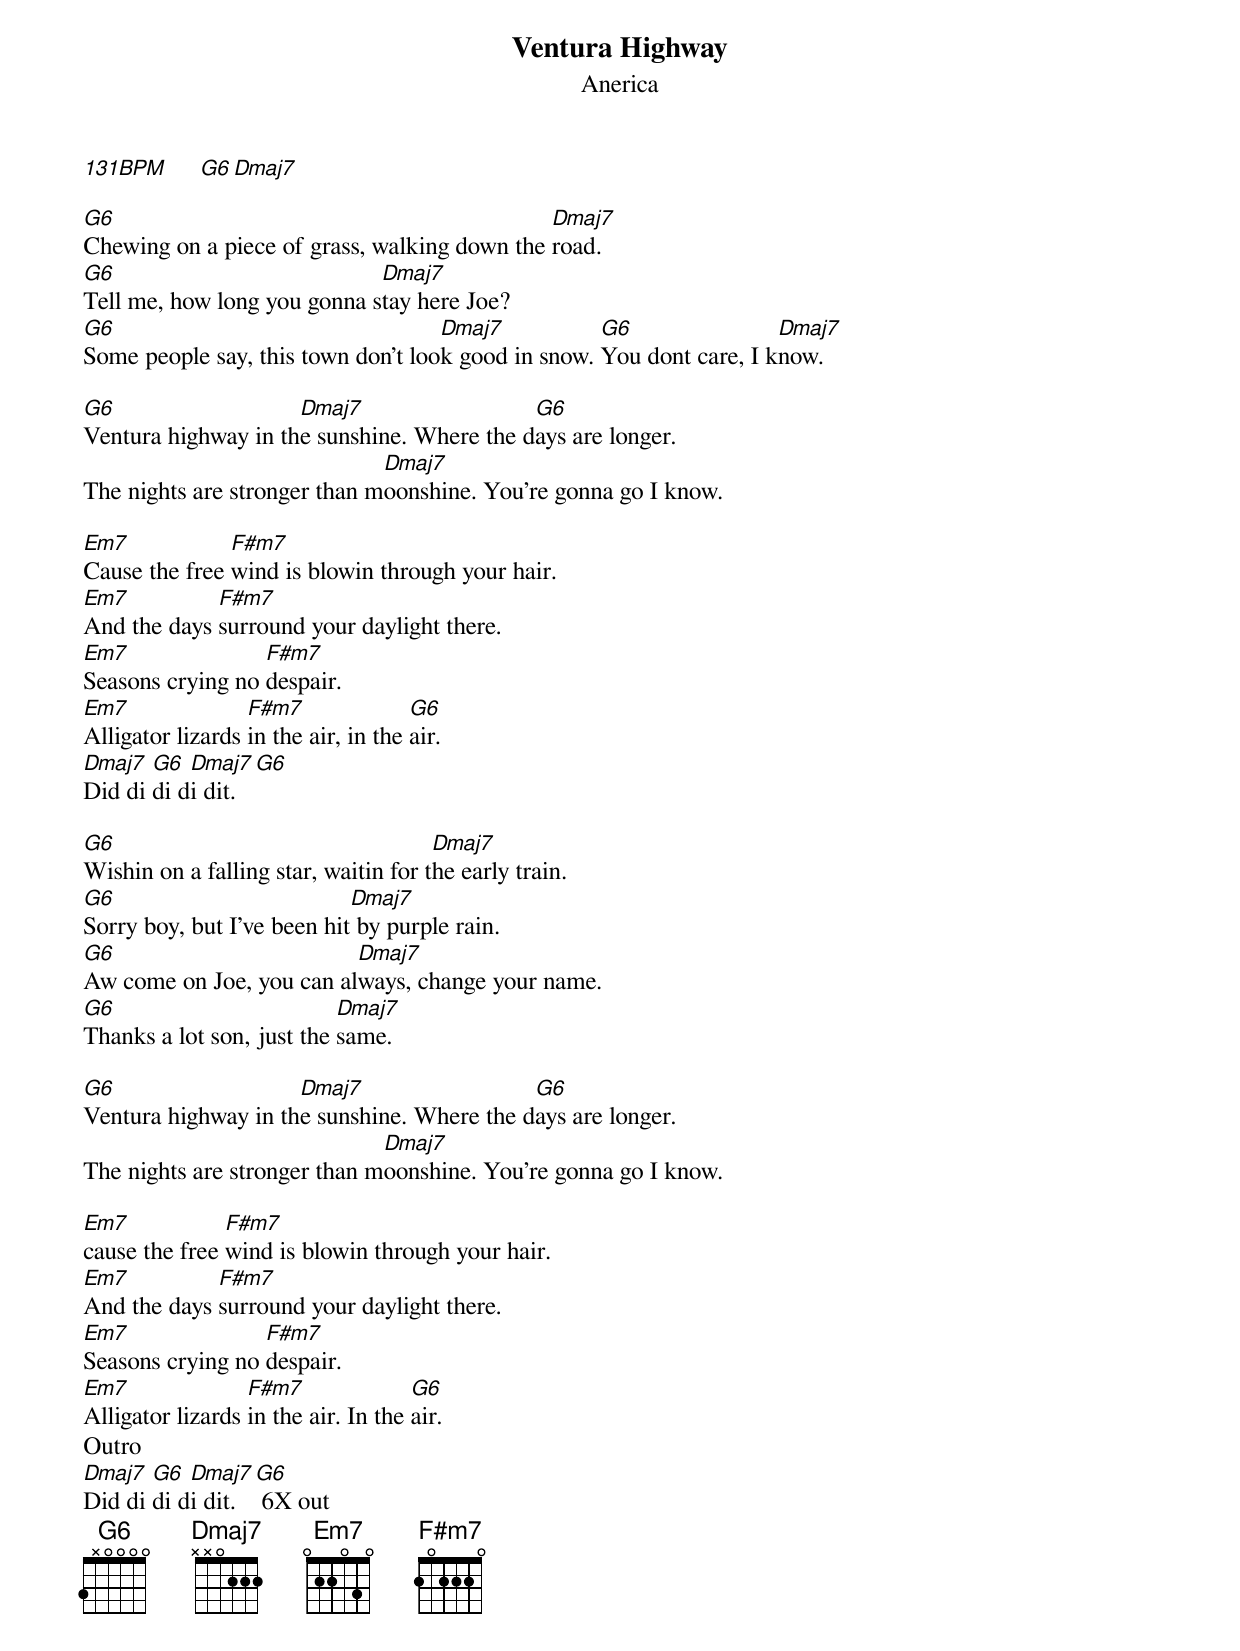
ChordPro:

{title:Ventura Highway}
{subtitle:Anerica}
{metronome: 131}
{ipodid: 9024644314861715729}
[131BPM]     [G6][Dmaj7]

[G6]Chewing on a piece of grass, walking down the [Dmaj7]road.
[G6]Tell me, how long you gonna s[Dmaj7]tay here Joe?
[G6]Some people say, this town don't loo[Dmaj7]k good in snow. [G6]You dont care, I k[Dmaj7]now.

[G6]Ventura highway in th[Dmaj7]e sunshine. Where the d[G6]ays are longer.
The nights are stronger than m[Dmaj7]oonshine. You're gonna go I know.

[Em7]Cause the free [F#m7]wind is blowin through your hair.
[Em7]And the days [F#m7]surround your daylight there.
[Em7]Seasons crying no [F#m7]despair.
[Em7]Alligator lizards [F#m7]in the air, in the [G6]air.
[Dmaj7]Did di [G6]di d[Dmaj7]i dit. [G6]

[G6]Wishin on a falling star, waitin for t[Dmaj7]he early train.
[G6]Sorry boy, but I've been hit[Dmaj7] by purple rain.
[G6]Aw come on Joe, you can al[Dmaj7]ways, change your name.
[G6]Thanks a lot son, just the [Dmaj7]same.

[G6]Ventura highway in th[Dmaj7]e sunshine. Where the d[G6]ays are longer.
The nights are stronger than m[Dmaj7]oonshine. You're gonna go I know.

[Em7]cause the free [F#m7]wind is blowin through your hair.
[Em7]And the days [F#m7]surround your daylight there.
[Em7]Seasons crying no [F#m7]despair.
[Em7]Alligator lizards [F#m7]in the air. In the [G6]air.
Outro
[Dmaj7]Did di [G6]di d[Dmaj7]i dit. [G6] 6X out
